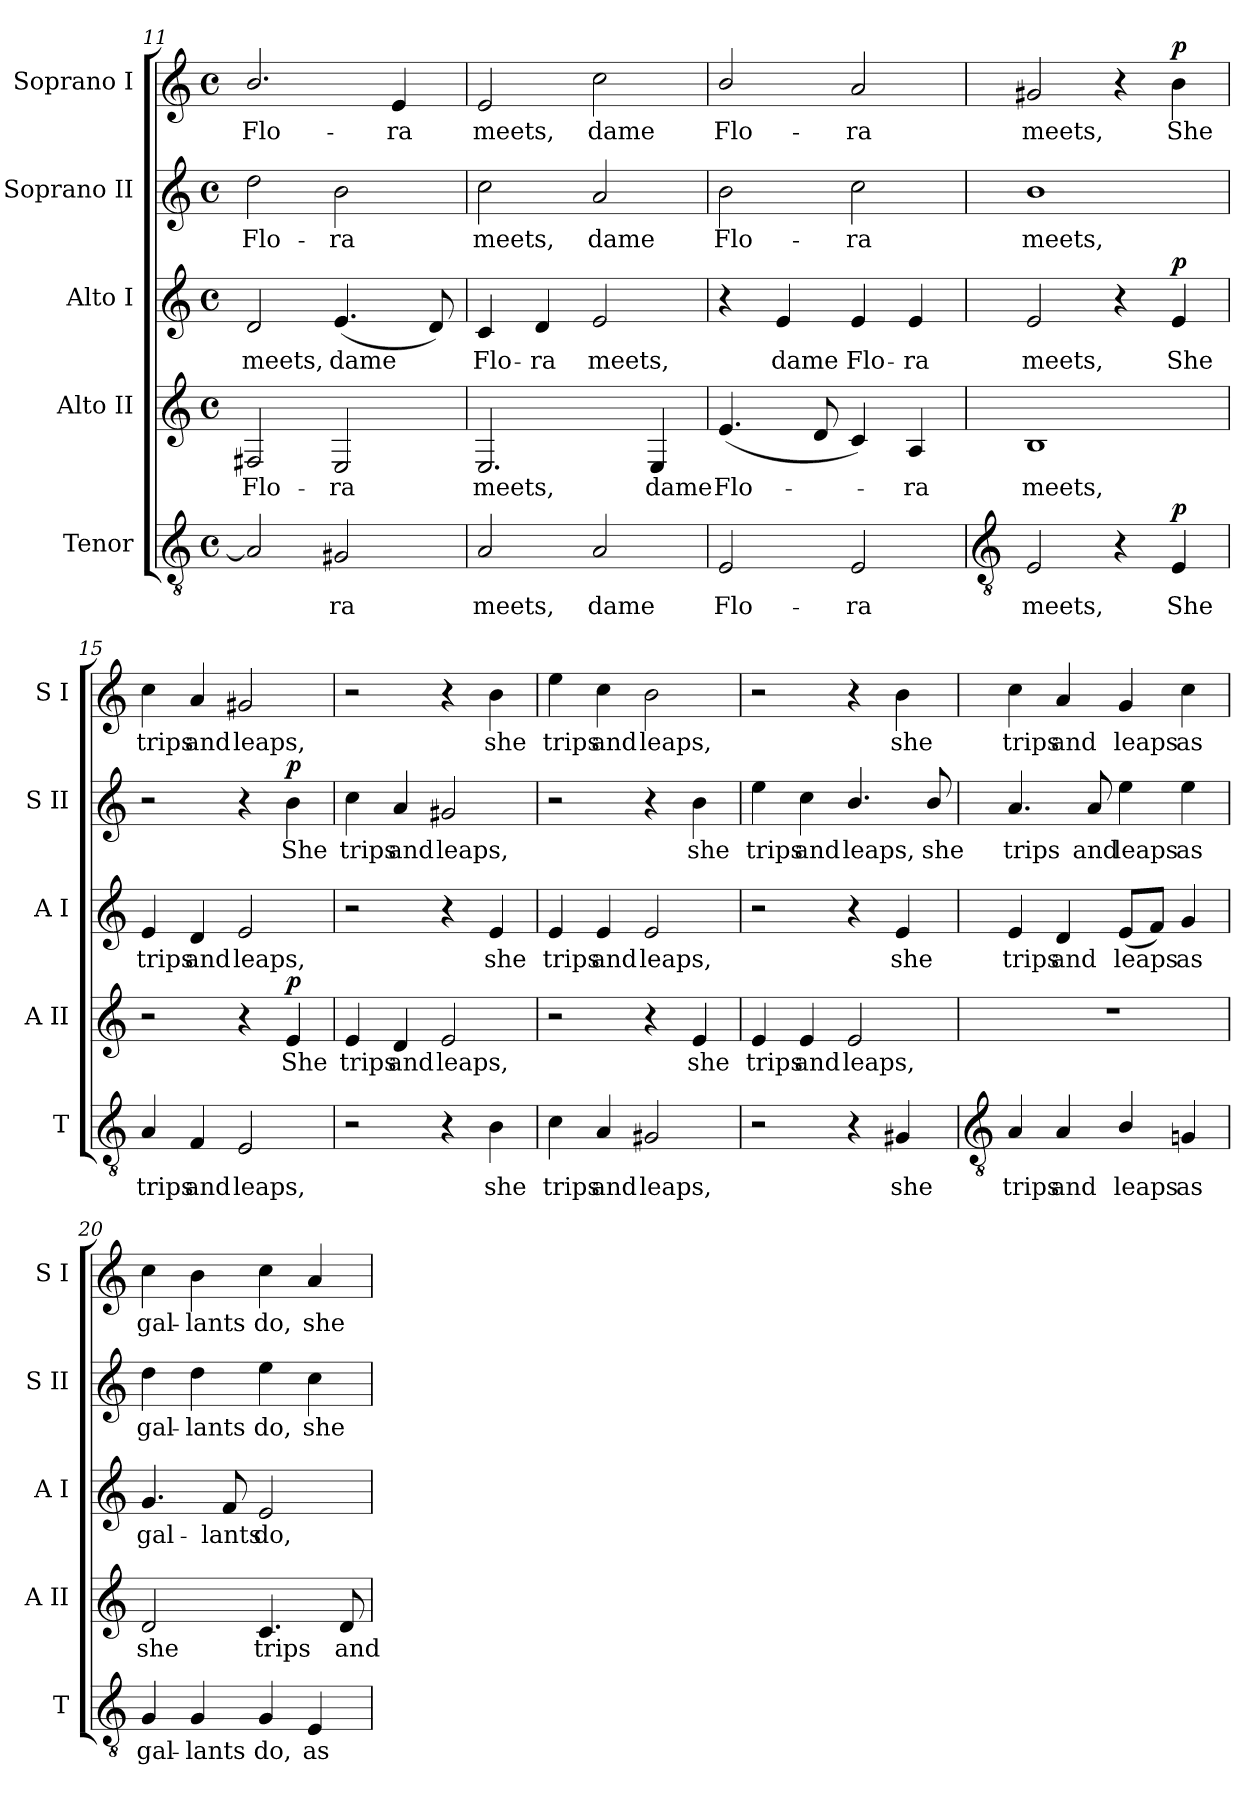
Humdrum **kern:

**kern	**text	**dynam	**kern	**text	**dynam	**kern	**text	**dynam	**kern	**text	**dynam	**kern	**text	**dynam
*part5	*part5	*part5	*part4	*part4	*part4	*part3	*part3	*part3	*part2	*part2	*part2	*part1	*part1	*part1
*staff5	*staff5	*staff5	*staff4	*staff4	*staff4	*staff3	*staff3	*staff3	*staff2	*staff2	*staff2	*staff1	*staff1	*staff1
*I"Tenor	*	*	*I"Alto II	*	*	*I"Alto I	*	*	*I"Soprano II	*	*	*I"Soprano I	*	*
*I'T	*	*	*I'A II	*	*	*I'A I	*	*	*I'S II	*	*	*I'S I	*	*
*clefGv2	*	*	*clefG2	*	*	*clefG2	*	*	*clefG2	*	*	*clefG2	*	*
*k[]	*	*	*k[]	*	*	*k[]	*	*	*k[]	*	*	*k[]	*	*
*C:	*	*	*C:	*	*	*C:	*	*	*C:	*	*	*C:	*	*
*M4/4	*	*	*M4/4	*	*	*M4/4	*	*	*M4/4	*	*	*M4/4	*	*
*met(c)	*	*	*met(c)	*	*	*met(c)	*	*	*met(c)	*	*	*met(c)	*	*
=11	=11	=11	=11	=11	=11	=11	=11	=11	=11	=11	=11	=11	=11	=11
!	!	!	!	!LO:LY:b	!	!	!LO:LY:b	!	!	!LO:LY:b	!	!	!LO:LY:b	!
2A]	.	.	2F#X	Flo-	.	2d	meets,	.	2dd	Flo-	.	2.b/	Flo-	.
!	!LO:LY:b	!	!	!LO:LY:b	!	!	!LO:LY:b	!	!	!LO:LY:b	!	!	!	!
2G#X	ra	.	2E	-ra	.	(<4.e	dame	.	2b	-ra	.	.	.	.
!	!	!	!	!	!	!	!	!	!	!	!	!	!LO:LY:b	!
.	.	.	.	.	.	.	.	.	.	.	.	4e	-ra	.
.	.	.	.	.	.	8d)	.	.	.	.	.	.	.	.
=12	=12	=12	=12	=12	=12	=12	=12	=12	=12	=12	=12	=12	=12	=12
!	!LO:LY:b	!	!	!LO:LY:b	!	!	!LO:LY:b	!	!	!LO:LY:b	!	!	!LO:LY:b	!
2A	meets,	.	2.E	meets,	.	4c	Flo-	.	2cc	meets,	.	2e	meets,	.
!	!	!	!	!	!	!	!LO:LY:b	!	!	!	!	!	!	!
.	.	.	.	.	.	4d	-ra	.	.	.	.	.	.	.
!	!LO:LY:b	!	!	!	!	!	!LO:LY:b	!	!	!LO:LY:b	!	!	!LO:LY:b	!
2A	dame	.	.	.	.	2e	meets,	.	2a	dame	.	2cc	dame	.
!	!	!	!	!LO:LY:b	!	!	!	!	!	!	!	!	!	!
.	.	.	4E	dame	.	.	.	.	.	.	.	.	.	.
=13	=13	=13	=13	=13	=13	=13	=13	=13	=13	=13	=13	=13	=13	=13
!	!LO:LY:b	!	!	!LO:LY:b	!	!	!	!	!	!LO:LY:b	!	!	!LO:LY:b	!
2E	Flo-	.	(<4.e	Flo-	.	4r	.	.	2b	Flo-	.	2b/	Flo-	.
!	!	!	!	!	!	!	!LO:LY:b	!	!	!	!	!	!	!
.	.	.	.	.	.	4e	dame	.	.	.	.	.	.	.
.	.	.	8d	.	.	.	.	.	.	.	.	.	.	.
!	!LO:LY:b	!	!	!	!	!	!LO:LY:b	!	!	!LO:LY:b	!	!	!LO:LY:b	!
2E	-ra	.	4c)	.	.	4e	Flo-	.	2cc	-ra	.	2a	-ra	.
!	!	!	!	!LO:LY:b	!	!	!LO:LY:b	!	!	!	!	!	!	!
.	.	.	4A	ra	.	4e	-ra	.	.	.	.	.	.	.
!!LO:LB:g=z
=14	=14	=14	=14	=14	=14	=14	=14	=14	=14	=14	=14	=14	=14	=14
*clefGv2	*	*	*	*	*	*	*	*	*	*	*	*	*	*
!	!LO:LY:b	!	!	!LO:LY:b	!	!	!LO:LY:b	!	!	!LO:LY:b	!	!	!LO:LY:b	!
2E	meets,	.	1B	meets,	.	2e	meets,	.	1b	meets,	.	2g#X	meets,	.
4r	.	.	.	.	.	4r	.	.	.	.	.	4r	.	.
!	!LO:LY:b	!LO:DY:b	!	!	!	!	!LO:LY:b	!LO:DY:b	!	!	!	!	!LO:LY:b	!LO:DY:b
4E	She	p	.	.	.	4e	She	p	.	.	.	4b	She	p
=15	=15	=15	=15	=15	=15	=15	=15	=15	=15	=15	=15	=15	=15	=15
!	!LO:LY:b	!	!	!	!	!	!LO:LY:b	!	!	!	!	!	!LO:LY:b	!
4A	trips	.	2r	.	.	4e	trips	.	2r	.	.	4cc	trips	.
!	!LO:LY:b	!	!	!	!	!	!LO:LY:b	!	!	!	!	!	!LO:LY:b	!
4F	and	.	.	.	.	4d	and	.	.	.	.	4a	and	.
!	!LO:LY:b	!	!	!	!	!	!LO:LY:b	!	!	!	!	!	!LO:LY:b	!
2E	leaps,	.	4r	.	.	2e	leaps,	.	4r	.	.	2g#X	leaps,	.
!	!	!	!	!LO:LY:b	!LO:DY:b	!	!	!	!	!LO:LY:b	!LO:DY:b	!	!	!
.	.	.	4e	She	p	.	.	.	4b	She	p	.	.	.
=16	=16	=16	=16	=16	=16	=16	=16	=16	=16	=16	=16	=16	=16	=16
!	!	!	!	!LO:LY:b	!	!	!	!	!	!LO:LY:b	!	!	!	!
2r	.	.	4e	trips	.	2r	.	.	4cc	trips	.	2r	.	.
!	!	!	!	!LO:LY:b	!	!	!	!	!	!LO:LY:b	!	!	!	!
.	.	.	4d	and	.	.	.	.	4a	and	.	.	.	.
!	!	!	!	!LO:LY:b	!	!	!	!	!	!LO:LY:b	!	!	!	!
4r	.	.	2e	leaps,	.	4r	.	.	2g#X	leaps,	.	4r	.	.
!	!LO:LY:b	!	!	!	!	!	!LO:LY:b	!	!	!	!	!	!LO:LY:b	!
4B	she	.	.	.	.	4e	she	.	.	.	.	4b	she	.
=17	=17	=17	=17	=17	=17	=17	=17	=17	=17	=17	=17	=17	=17	=17
!	!LO:LY:b	!	!	!	!	!	!LO:LY:b	!	!	!	!	!	!LO:LY:b	!
4c	trips	.	2r	.	.	4e	trips	.	2r	.	.	4ee	trips	.
!	!LO:LY:b	!	!	!	!	!	!LO:LY:b	!	!	!	!	!	!LO:LY:b	!
4A	and	.	.	.	.	4e	and	.	.	.	.	4cc	and	.
!	!LO:LY:b	!	!	!	!	!	!LO:LY:b	!	!	!	!	!	!LO:LY:b	!
2G#X	leaps,	.	4r	.	.	2e	leaps,	.	4r	.	.	2b	leaps,	.
!	!	!	!	!LO:LY:b	!	!	!	!	!	!LO:LY:b	!	!	!	!
.	.	.	4e	she	.	.	.	.	4b	she	.	.	.	.
=18	=18	=18	=18	=18	=18	=18	=18	=18	=18	=18	=18	=18	=18	=18
!	!	!	!	!LO:LY:b	!	!	!	!	!	!LO:LY:b	!	!	!	!
2r	.	.	4e	trips	.	2r	.	.	4ee	trips	.	2r	.	.
!	!	!	!	!LO:LY:b	!	!	!	!	!	!LO:LY:b	!	!	!	!
.	.	.	4e	and	.	.	.	.	4cc	and	.	.	.	.
!	!	!	!	!LO:LY:b	!	!	!	!	!	!LO:LY:b	!	!	!	!
4r	.	.	2e	leaps,	.	4r	.	.	4.b/	leaps,	.	4r	.	.
!	!LO:LY:b	!	!	!	!	!	!LO:LY:b	!	!	!	!	!	!LO:LY:b	!
4G#X	she	.	.	.	.	4e	she	.	.	.	.	4b	she	.
!	!	!	!	!	!	!	!	!	!	!LO:LY:b	!	!	!	!
.	.	.	.	.	.	.	.	.	8b/	she	.	.	.	.
!!LO:LB:g=z
=19	=19	=19	=19	=19	=19	=19	=19	=19	=19	=19	=19	=19	=19	=19
*clefGv2	*	*	*	*	*	*	*	*	*	*	*	*	*	*
!	!LO:LY:b	!	!	!	!	!	!LO:LY:b	!	!	!LO:LY:b	!	!	!LO:LY:b	!
4A	trips	.	1r	.	.	4e	trips	.	4.a	trips	.	4cc	trips	.
!	!LO:LY:b	!	!	!	!	!	!LO:LY:b	!	!	!	!	!	!LO:LY:b	!
4A	and	.	.	.	.	4d	and	.	.	.	.	4a	and	.
!	!	!	!	!	!	!	!	!	!	!LO:LY:b	!	!	!	!
.	.	.	.	.	.	.	.	.	8a	and	.	.	.	.
!	!LO:LY:b	!	!	!	!	!	!LO:LY:b	!	!	!LO:LY:b	!	!	!LO:LY:b	!
4B/	leaps	.	.	.	.	(<8eL	leaps	.	4ee	leaps	.	4g	leaps	.
.	.	.	.	.	.	8fJ)	.	.	.	.	.	.	.	.
!	!LO:LY:b	!	!	!	!	!	!LO:LY:b	!	!	!LO:LY:b	!	!	!LO:LY:b	!
4Gn	as	.	.	.	.	4g	as	.	4ee	as	.	4cc	as	.
=20	=20	=20	=20	=20	=20	=20	=20	=20	=20	=20	=20	=20	=20	=20
!	!LO:LY:b	!	!	!LO:LY:b	!	!	!LO:LY:b	!	!	!LO:LY:b	!	!	!LO:LY:b	!
4G	gal-	.	2d	she	.	4.g	gal-	.	4dd	gal-	.	4cc	gal-	.
!	!LO:LY:b	!	!	!	!	!	!	!	!	!LO:LY:b	!	!	!LO:LY:b	!
4G	-lants	.	.	.	.	.	.	.	4dd	-lants	.	4b	-lants	.
!	!	!	!	!	!	!	!LO:LY:b	!	!	!	!	!	!	!
.	.	.	.	.	.	8f	-lants	.	.	.	.	.	.	.
!	!LO:LY:b	!	!	!LO:LY:b	!	!	!LO:LY:b	!	!	!LO:LY:b	!	!	!LO:LY:b	!
4G	do,	.	4.c	trips	.	2e	do,	.	4ee	do,	.	4cc	do,	.
!	!LO:LY:b	!	!	!	!	!	!	!	!	!LO:LY:b	!	!	!LO:LY:b	!
4E	as	.	.	.	.	.	.	.	4cc	she	.	4a	she	.
!	!	!	!	!LO:LY:b	!	!	!	!	!	!	!	!	!	!
.	.	.	8d	and	.	.	.	.	.	.	.	.	.	.
=	=	=	=	=	=	=	=	=	=	=	=	=	=	=
*-	*-	*-	*-	*-	*-	*-	*-	*-	*-	*-	*-	*-	*-	*-
